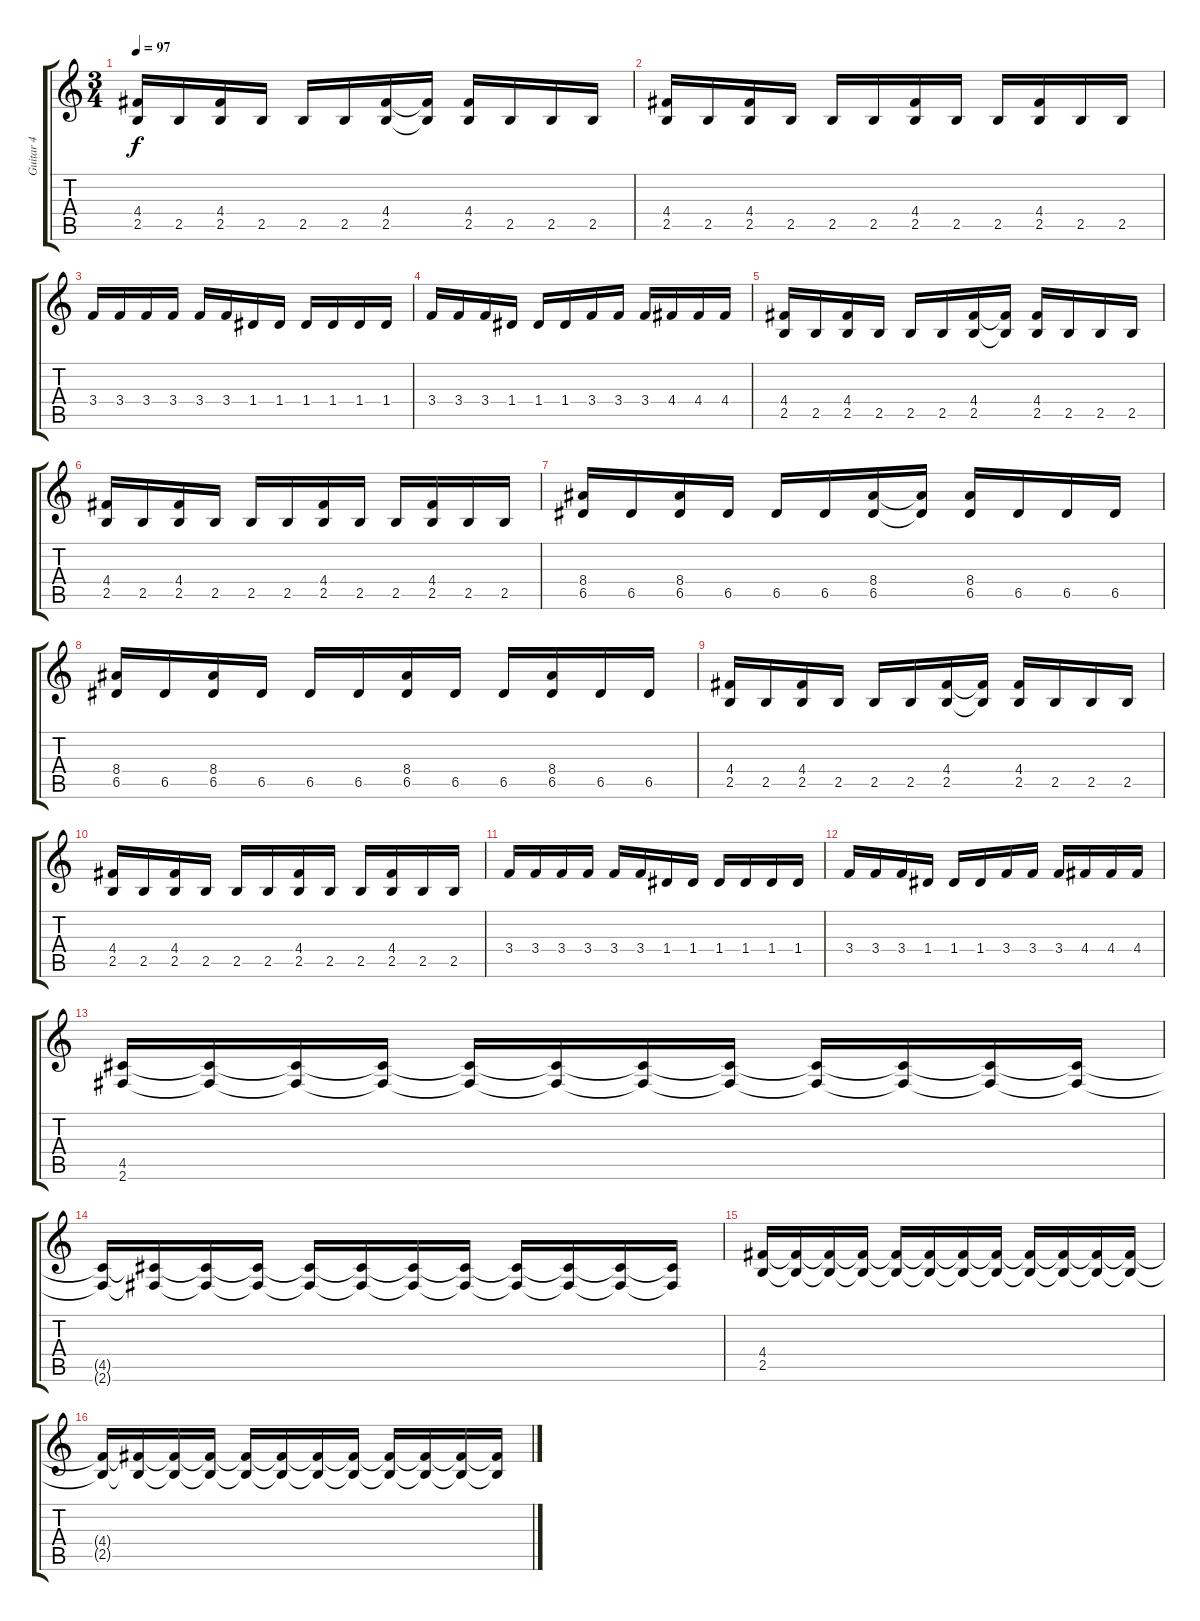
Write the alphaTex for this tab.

\track ("Guitar 4" "Guitar 4") {instrument distortionguitar}
\staff {score tabs}
\tuning (E4 B3 G3 D3 A2 E2) {hide}
\ts (3 4)
\tempo 97
\clef g2
\ks c
(4.4 2.5).16{dy f} 2.5.16 (4.4 2.5).16 2.5.16 2.5.16 2.5.16 (4.4 2.5).16 (4.4{t} 2.5{t}).16 (4.4 2.5).16 2.5.16 2.5.16 2.5.16 |
(4.4 2.5).16 2.5.16 (4.4 2.5).16 2.5.16 2.5.16 2.5.16 (4.4 2.5).16 2.5.16 2.5.16 (4.4 2.5).16 2.5.16 2.5.16 |
3.4.16 3.4.16 3.4.16 3.4.16 3.4.16 3.4.16 1.4.16 1.4.16 1.4.16 1.4.16 1.4.16 1.4.16 |
3.4.16 3.4.16 3.4.16 1.4.16 1.4.16 1.4.16 3.4.16 3.4.16 3.4.16 4.4.16 4.4.16 4.4.16 |
(4.4 2.5).16 2.5.16 (4.4 2.5).16 2.5.16 2.5.16 2.5.16 (4.4 2.5).16 (4.4{t} 2.5{t}).16 (4.4 2.5).16 2.5.16 2.5.16 2.5.16 |
(4.4 2.5).16 2.5.16 (4.4 2.5).16 2.5.16 2.5.16 2.5.16 (4.4 2.5).16 2.5.16 2.5.16 (4.4 2.5).16 2.5.16 2.5.16 |
(8.4 6.5).16 6.5.16 (8.4 6.5).16 6.5.16 6.5.16 6.5.16 (8.4 6.5).16 (8.4{t} 6.5{t}).16 (8.4 6.5).16 6.5.16 6.5.16 6.5.16 |
(8.4 6.5).16 6.5.16 (8.4 6.5).16 6.5.16 6.5.16 6.5.16 (8.4 6.5).16 6.5.16 6.5.16 (8.4 6.5).16 6.5.16 6.5.16 |
(4.4 2.5).16 2.5.16 (4.4 2.5).16 2.5.16 2.5.16 2.5.16 (4.4 2.5).16 (4.4{t} 2.5{t}).16 (4.4 2.5).16 2.5.16 2.5.16 2.5.16 |
(4.4 2.5).16 2.5.16 (4.4 2.5).16 2.5.16 2.5.16 2.5.16 (4.4 2.5).16 2.5.16 2.5.16 (4.4 2.5).16 2.5.16 2.5.16 |
3.4.16 3.4.16 3.4.16 3.4.16 3.4.16 3.4.16 1.4.16 1.4.16 1.4.16 1.4.16 1.4.16 1.4.16 |
3.4.16 3.4.16 3.4.16 1.4.16 1.4.16 1.4.16 3.4.16 3.4.16 3.4.16 4.4.16 4.4.16 4.4.16 |
(4.5 2.6).16 (4.5{t} 2.6{t}).16 (4.5{t} 2.6{t}).16 (4.5{t} 2.6{t}).16 (4.5{t} 2.6{t}).16 (4.5{t} 2.6{t}).16 (4.5{t} 2.6{t}).16 (4.5{t} 2.6{t}).16 (4.5{t} 2.6{t}).16 (4.5{t} 2.6{t}).16 (4.5{t} 2.6{t}).16 (4.5{t} 2.6{t}).16 |
(4.5{t} 2.6{t}).16 (4.5{t} 2.6{t}).16 (4.5{t} 2.6{t}).16 (4.5{t} 2.6{t}).16 (4.5{t} 2.6{t}).16 (4.5{t} 2.6{t}).16 (4.5{t} 2.6{t}).16 (4.5{t} 2.6{t}).16 (4.5{t} 2.6{t}).16 (4.5{t} 2.6{t}).16 (4.5{t} 2.6{t}).16 (4.5{t} 2.6{t}).16 |
(4.4 2.5).16 (4.4{t} 2.5{t}).16 (4.4{t} 2.5{t}).16 (4.4{t} 2.5{t}).16 (4.4{t} 2.5{t}).16 (4.4{t} 2.5{t}).16 (4.4{t} 2.5{t}).16 (4.4{t} 2.5{t}).16 (4.4{t} 2.5{t}).16 (4.4{t} 2.5{t}).16 (4.4{t} 2.5{t}).16 (4.4{t} 2.5{t}).16 |
(4.4{t} 2.5{t}).16 (4.4{t} 2.5{t}).16 (4.4{t} 2.5{t}).16 (4.4{t} 2.5{t}).16 (4.4{t} 2.5{t}).16 (4.4{t} 2.5{t}).16 (4.4{t} 2.5{t}).16 (4.4{t} 2.5{t}).16 (4.4{t} 2.5{t}).16 (4.4{t} 2.5{t}).16 (4.4{t} 2.5{t}).16 (4.4{t} 2.5{t}).16
